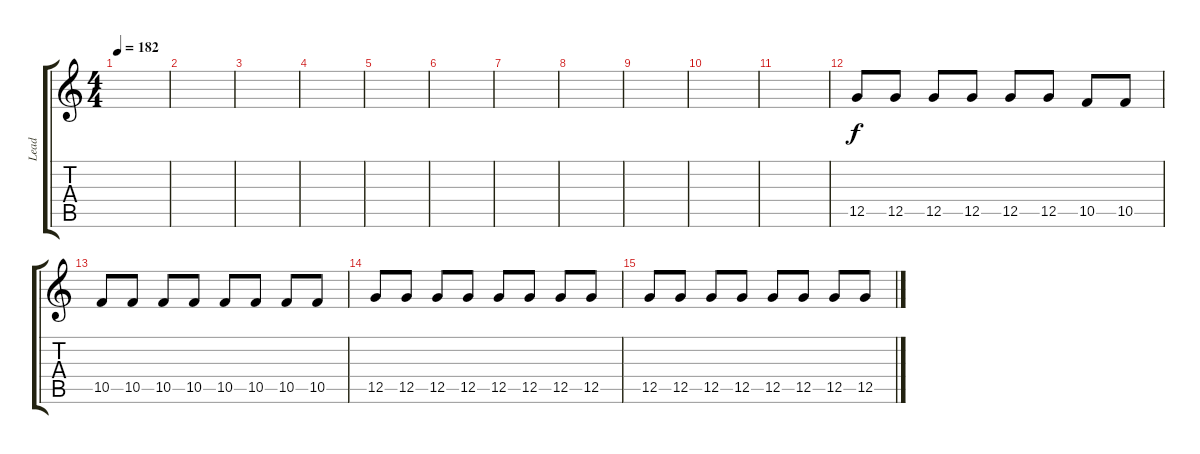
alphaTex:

\track ("Lead" "Lead") {instrument distortionguitar}
\staff {score tabs}
\tuning (D4 A3 F3 C3 G2 C2) {hide}
\ts (4 4)
\tempo 182
\clef g2
\ks c
|
|
|
|
|
|
|
|
|
|
|
12.5.8 12.5.8 12.5.8 12.5.8 12.5.8 12.5.8 10.5.8 10.5.8 |
10.5.8 10.5.8 10.5.8 10.5.8 10.5.8 10.5.8 10.5.8 10.5.8 |
12.5.8 12.5.8 12.5.8 12.5.8 12.5.8 12.5.8 12.5.8 12.5.8 |
12.5.8 12.5.8 12.5.8 12.5.8 12.5.8 12.5.8 12.5.8 12.5.8
